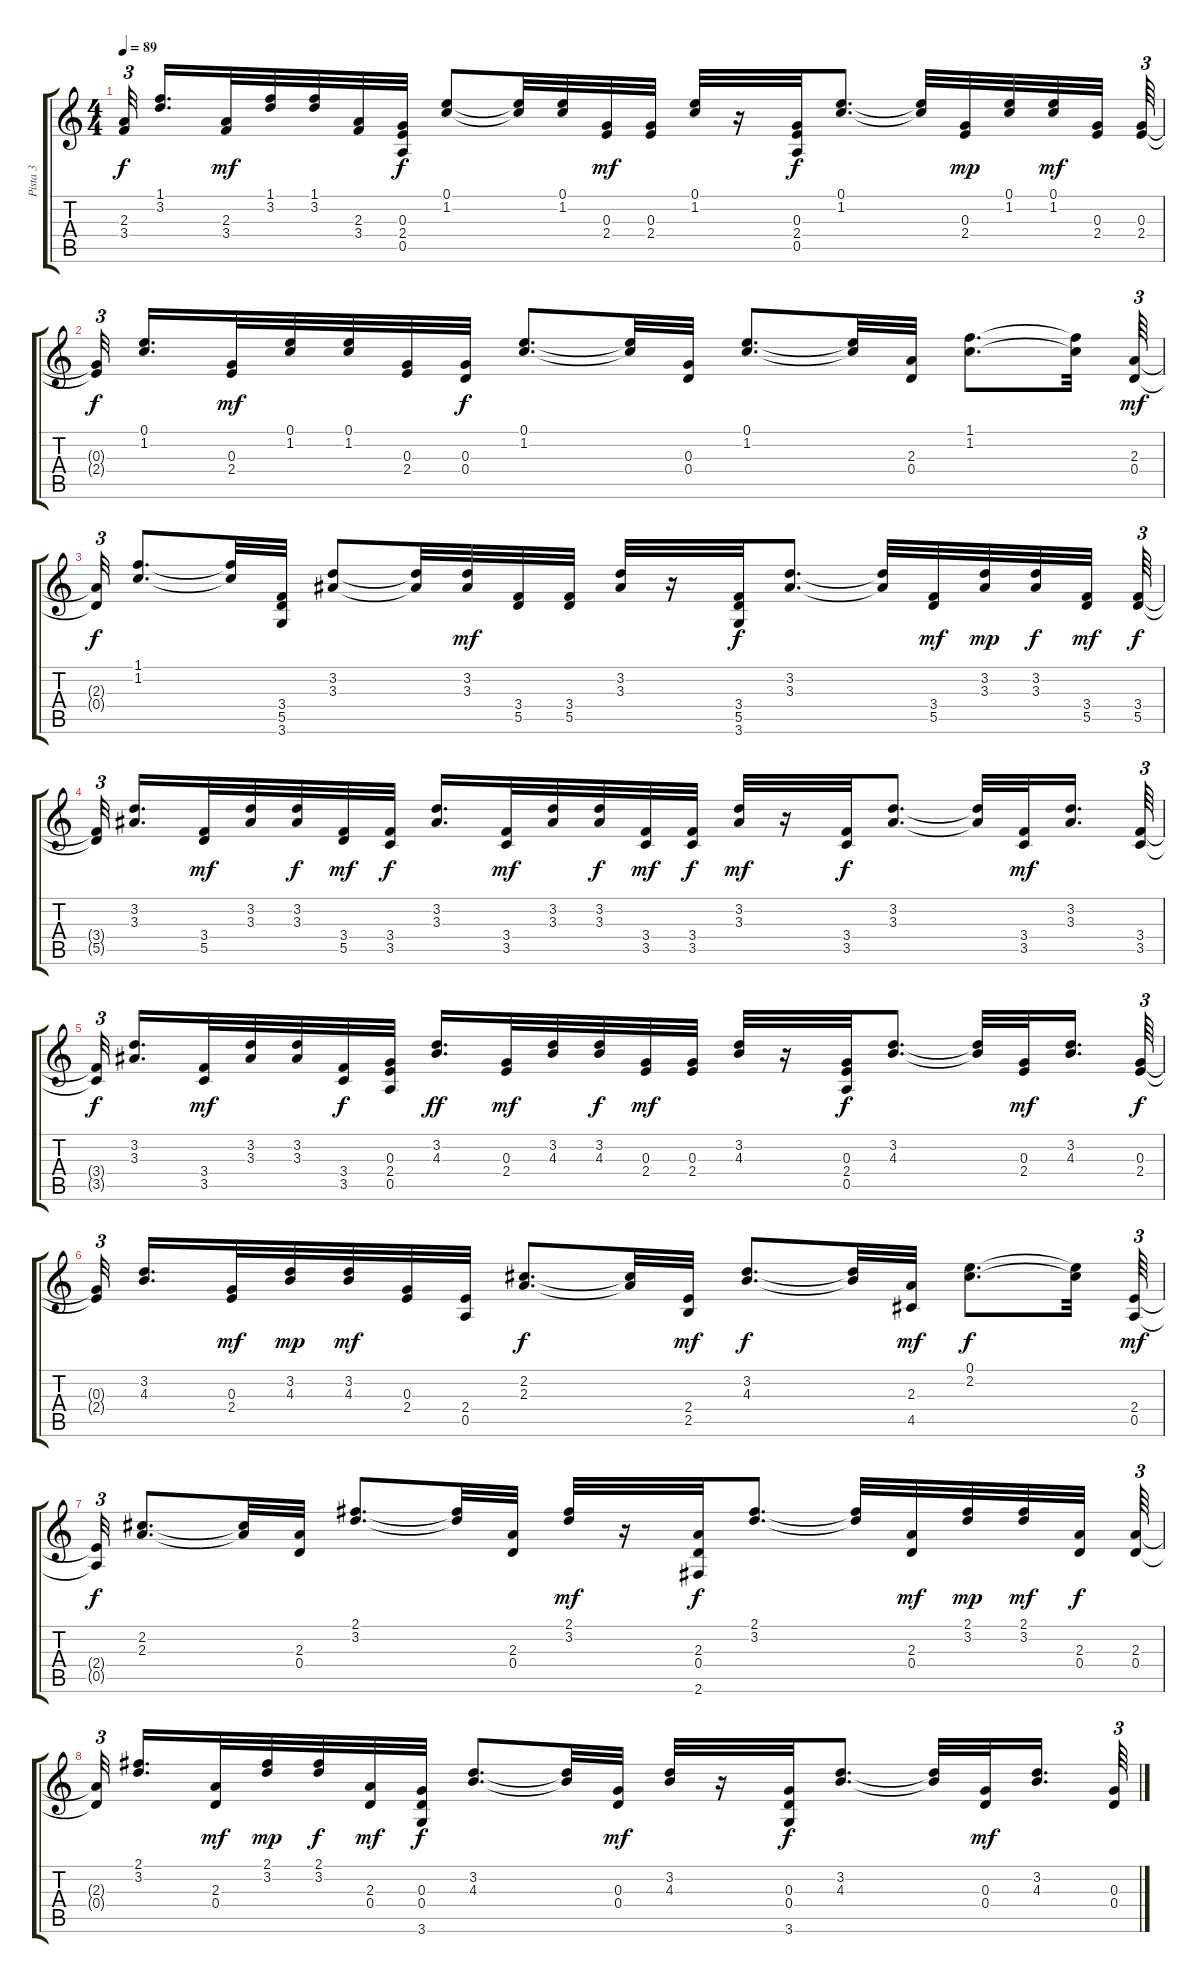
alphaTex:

\track ("Pista 3" "Pista 3") {instrument acousticguitarsteel}
\staff {score tabs}
\tuning (E4 B3 G3 D3 A2 E2) {hide}
\ts (4 4)
\tempo 89
\clef g2
\ks c
(2.3{t} 3.4{t}).32{tu (3 2) dy f} (1.1 3.2).16{d} (2.3 3.4).32{dy mf} (1.1 3.2).32 (1.1 3.2).32 (2.3 3.4).32 (0.3 2.4 0.5).32{dy f} (0.1 1.2).8 (0.1{t} 1.2{t}).32 (0.1 1.2).32 (0.3 2.4).32{dy mf} (0.3 2.4).32 (0.1 1.2).32 r.16 (0.3 2.4 0.5).32{dy f} (0.1 1.2).8{d} (0.1{t} 1.2{t}).32 (0.3 2.4).32{dy mp} (0.1 1.2).32 (0.1 1.2).32{dy mf} (0.3 2.4).32 (0.3 2.4).64{tu (3 2)} |
(0.3{t} 2.4{t}).32{tu (3 2) dy f} (0.1 1.2).16{d} (0.3 2.4).32{dy mf} (0.1 1.2).32 (0.1 1.2).32 (0.3 2.4).32 (0.3 0.4).32{dy f} (0.1 1.2).8{d} (0.1{t} 1.2{t}).32 (0.3 0.4).32 (0.1 1.2).8{d} (0.1{t} 1.2{t}).32 (2.3 0.4).32 (1.1 1.2).8{d} (1.1{t} 1.2{t}).32 (2.3 0.4).64{tu (3 2) dy mf} |
(2.3{t} 0.4{t}).32{tu (3 2) dy f} (1.1 1.2).8{d} (1.1{t} 1.2{t}).32 (3.4 5.5 3.6).32 (3.2 3.3).8 (3.2{t} 3.3{t}).32 (3.2 3.3).32{dy mf} (3.4 5.5).32 (3.4 5.5).32 (3.2 3.3).32 r.16 (3.4 5.5 3.6).32{dy f} (3.2 3.3).8{d} (3.2{t} 3.3{t}).32 (3.4 5.5).32{dy mf} (3.2 3.3).32{dy mp} (3.2 3.3).32{dy f} (3.4 5.5).32{dy mf} (3.4 5.5).64{tu (3 2) dy f} |
(3.4{t} 5.5{t}).32{tu (3 2)} (3.2 3.3).16{d} (3.4 5.5).32{dy mf} (3.2 3.3).32 (3.2 3.3).32{dy f} (3.4 5.5).32{dy mf} (3.4 3.5).32{dy f} (3.2 3.3).16{d} (3.4 3.5).32{dy mf} (3.2 3.3).32 (3.2 3.3).32{dy f} (3.4 3.5).32{dy mf} (3.4 3.5).32{dy f} (3.2 3.3).32{dy mf} r.16 (3.4 3.5).32{dy f} (3.2 3.3).8{d} (3.2{t} 3.3{t}).32 (3.4 3.5).32{dy mf} (3.2 3.3).16{d} (3.4 3.5).64{tu (3 2)} |
(3.4{t} 3.5{t}).32{tu (3 2) dy f} (3.2 3.3).16{d} (3.4 3.5).32{dy mf} (3.2 3.3).32 (3.2 3.3).32 (3.4 3.5).32{dy f} (0.3 2.4 0.5).32 (3.2 4.3).16{d dy ff} (0.3 2.4).32{dy mf} (3.2 4.3).32 (3.2 4.3).32{dy f} (0.3 2.4).32{dy mf} (0.3 2.4).32 (3.2 4.3).32 r.16 (0.3 2.4 0.5).32{dy f} (3.2 4.3).8{d} (3.2{t} 4.3{t}).32 (0.3 2.4).32{dy mf} (3.2 4.3).16{d} (0.3 2.4).64{tu (3 2) dy f} |
(0.3{t} 2.4{t}).32{tu (3 2)} (3.2 4.3).16{d} (0.3 2.4).32{dy mf} (3.2 4.3).32{dy mp} (3.2 4.3).32{dy mf} (0.3 2.4).32 (2.4 0.5).32 (2.2 2.3).8{d dy f} (2.2{t} 2.3{t}).32 (2.4 2.5).32{dy mf} (3.2 4.3).8{d dy f} (3.2{t} 4.3{t}).32 (2.3 4.5).32{dy mf} (0.1 2.2).8{d dy f} (0.1{t} 2.2{t}).32 (2.4 0.5).64{tu (3 2) dy mf} |
(2.4{t} 0.5{t}).32{tu (3 2) dy f} (2.2 2.3).8{d} (2.2{t} 2.3{t}).32 (2.3 0.4).32 (2.1 3.2).8{d} (2.1{t} 3.2{t}).32 (2.3 0.4).32 (2.1 3.2).32{dy mf} r.16 (2.3 0.4 2.6).32{dy f} (2.1 3.2).8{d} (2.1{t} 3.2{t}).32 (2.3 0.4).32{dy mf} (2.1 3.2).32{dy mp} (2.1 3.2).32{dy mf} (2.3 0.4).32{dy f} (2.3 0.4).64{tu (3 2)} |
(2.3{t} 0.4{t}).32{tu (3 2)} (2.1 3.2).16{d} (2.3 0.4).32{dy mf} (2.1 3.2).32{dy mp} (2.1 3.2).32{dy f} (2.3 0.4).32{dy mf} (0.3 0.4 3.6).32{dy f} (3.2 4.3).8{d} (3.2{t} 4.3{t}).32 (0.3 0.4).32{dy mf} (3.2 4.3).32 r.16 (0.3 0.4 3.6).32{dy f} (3.2 4.3).8{d} (3.2{t} 4.3{t}).32 (0.3 0.4).32{dy mf} (3.2 4.3).16{d} (0.3 0.4).64{tu (3 2)}
